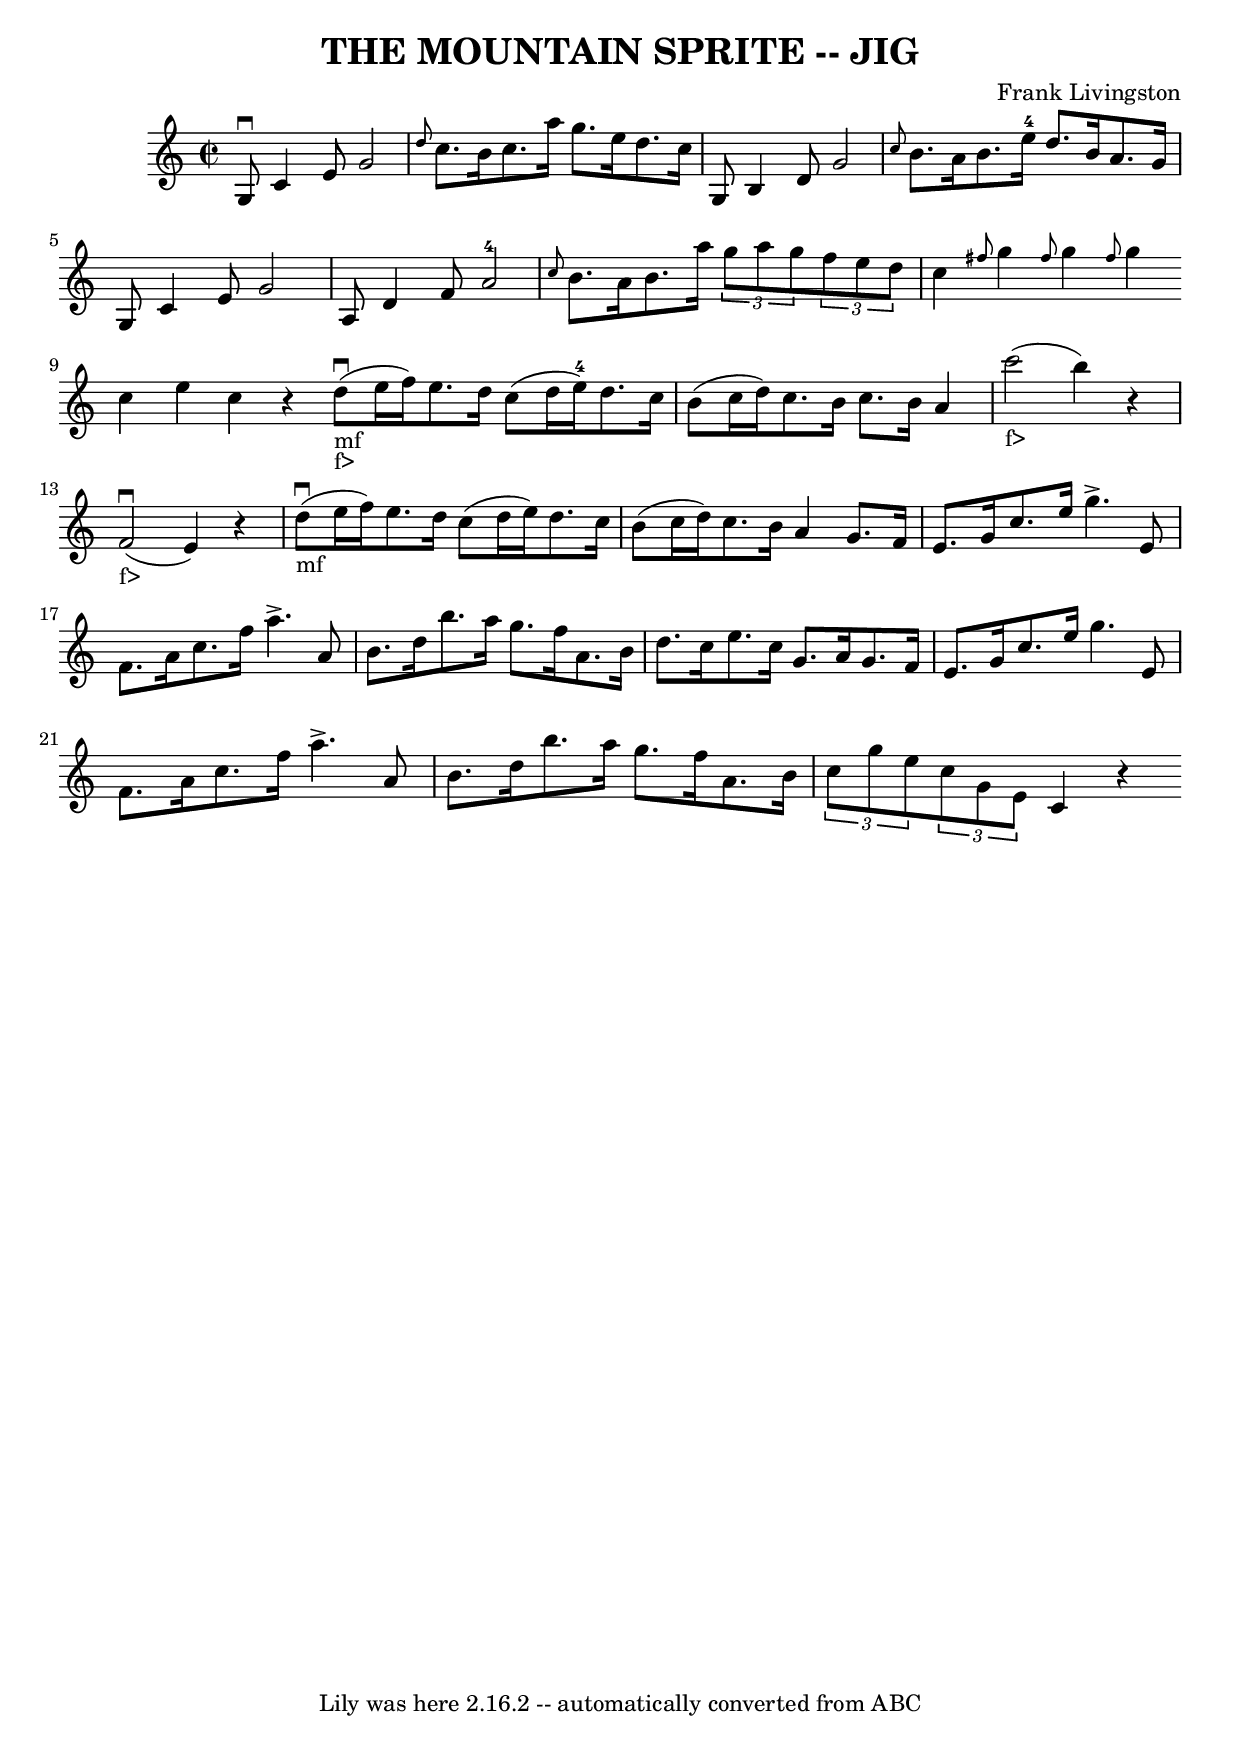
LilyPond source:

\version "2.7.40"
\include "Mammoth.ily"
\header {
	%% book = "Ryan's Mammoth Collection of Fiddle Tunes"
	composer = "Frank Livingston"
	crossRefNumber = "1"
	footnotes = ""
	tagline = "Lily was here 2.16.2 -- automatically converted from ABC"
	title = "THE MOUNTAIN SPRITE -- JIG"
}
voicedefault =  {


\override Staff.TimeSignature #'style = #'C
 \time 2/2 
\key c \major g8^\downbow c'4 e'8 g'2    |
 
\grace { d''8  } c''8. b'16 c''8. a''16 g''8. e''16    
d''8. c''16    |
 g8 b4 d'8 g'2    |
 \grace {    
c''8  } b'8. a'16 b'8. e''16-4 d''8. b'16 a'8. g'16    
    |
 g8 c'4 e'8 g'2    |
 a8 d'4 f'8 a'2 
-4   |
 \grace { c''8  } b'8. a'16 b'8. a''16    
\times 2/3 { g''8 a''8 g''8  }   \times 2/3 { f''8 e''8 d''8  } 
      |
 c''4  \grace { fis''8  } g''4  \grace { fis''8  }   
g''4  \grace { fis''8  } g''4    \bar ":|" c''4 e''4 c''4    r4   
\bar "|."     \bar "|:"       |
 d''8_"mf"_"f>"(^\downbow e''16    
f''16) e''8. d''16 c''8 (d''16 e''16-4) d''8. c''16  
  |
 b'8 (c''16 d''16) c''8. b'16 c''8. b'16 a'4 
       |
 c'''2_"f>"(b''4)   r4   |
 f'2 
_"f>"(^\downbow e'4)   r4       |
 d''8_"mf"(^\downbow e''16  
 f''16) e''8. d''16 c''8 (d''16 e''16) d''8. c''16    
|
 b'8 (c''16 d''16) c''8. b'16 a'4 g'8. f'16    
|
 e'8. g'16 c''8. e''16 g''4.^\accent e'8    |
 
 f'8. a'16 c''8. f''16 a''4.^\accent a'8    |
 b'8.    
d''16 b''8. a''16 g''8. f''16 a'8. b'16    |
 d''8.   
 c''16 e''8. c''16 g'8. a'16 g'8. f'16        |
 e'8. 
 g'16 c''8. e''16 g''4. e'8    |
 f'8. a'16 c''8.   
 f''16 a''4.^\accent a'8    |
 b'8. d''16 b''8. a''16    
g''8. f''16 a'8. b'16    |
   \times 2/3 { c''8 g''8    
e''8  }   \times 2/3 { c''8 g'8 e'8  } c'4    r4   \bar ":|"   
}

\score{
    <<

	\context Staff="default"
	{
	    \voicedefault 
	}

    >>
	\layout {
	}
	\midi {}
}
